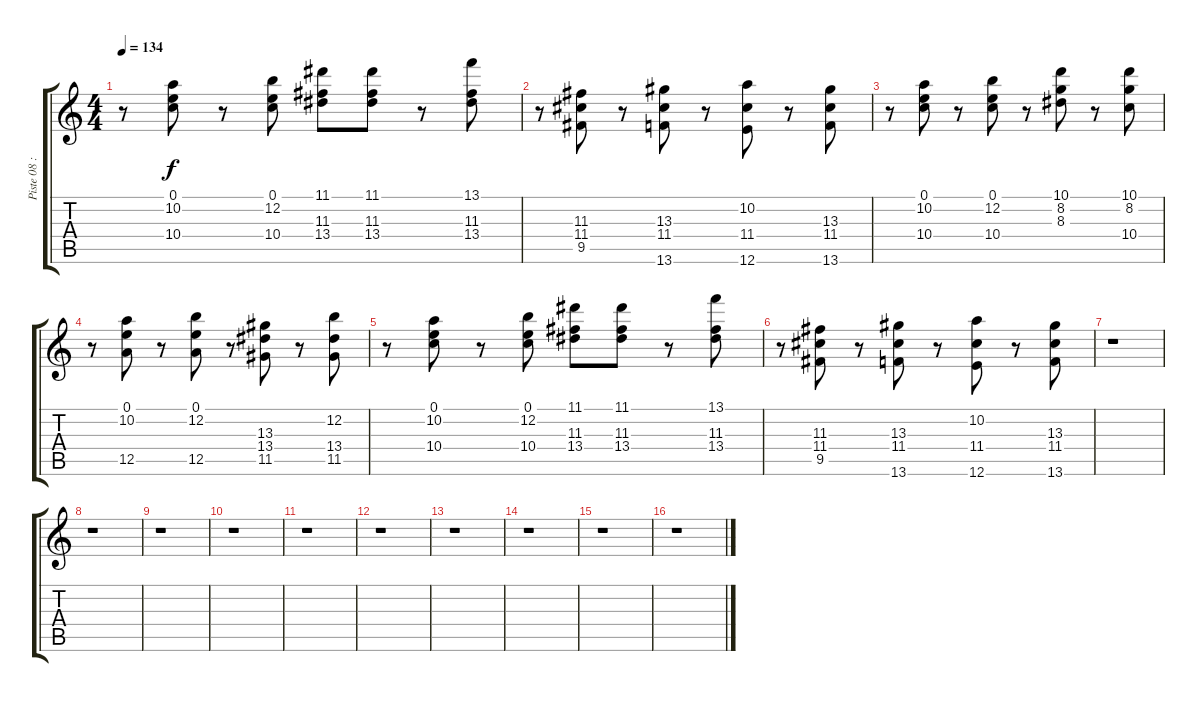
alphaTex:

\track ("Piste 08 : non précisé" "Piste 08 :") {instrument acousticguitarsteel}
\staff {score tabs}
\tuning (E4 B3 G3 D3 A2 E2) {hide}
\ts (4 4)
\tempo 134
\clef g2
\ks c
r.8{dy f} (0.1 10.2 10.4).8 r.8 (0.1 12.2 10.4).8 (11.1 11.3 13.4).8 (11.1 11.3 13.4).8 r.8 (13.1 11.3 13.4).8 |
r.8 (11.3 11.4 9.5).8 r.8 (13.3 11.4 13.6).8 r.8 (10.2 11.4 12.6).8 r.8 (13.3 11.4 13.6).8 |
r.8 (0.1 10.2 10.4).8 r.8 (0.1 12.2 10.4).8 r.8 (10.1 8.2 8.3).8 r.8 (10.1 8.2 10.4).8 |
r.8 (0.1 10.2 12.5).8 r.8 (0.1 12.2 12.5).8 r.8 (13.3 13.4 11.5).8 r.8 (12.2 13.4 11.5).8 |
r.8 (0.1 10.2 10.4).8 r.8 (0.1 12.2 10.4).8 (11.1 11.3 13.4).8 (11.1 11.3 13.4).8 r.8 (13.1 11.3 13.4).8 |
r.8 (11.3 11.4 9.5).8 r.8 (13.3 11.4 13.6).8 r.8 (10.2 11.4 12.6).8 r.8 (13.3 11.4 13.6).8 |
r.1 |
r.1 |
r.1 |
r.1 |
r.1 |
r.1 |
r.1 |
r.1 |
r.1 |
r.1
